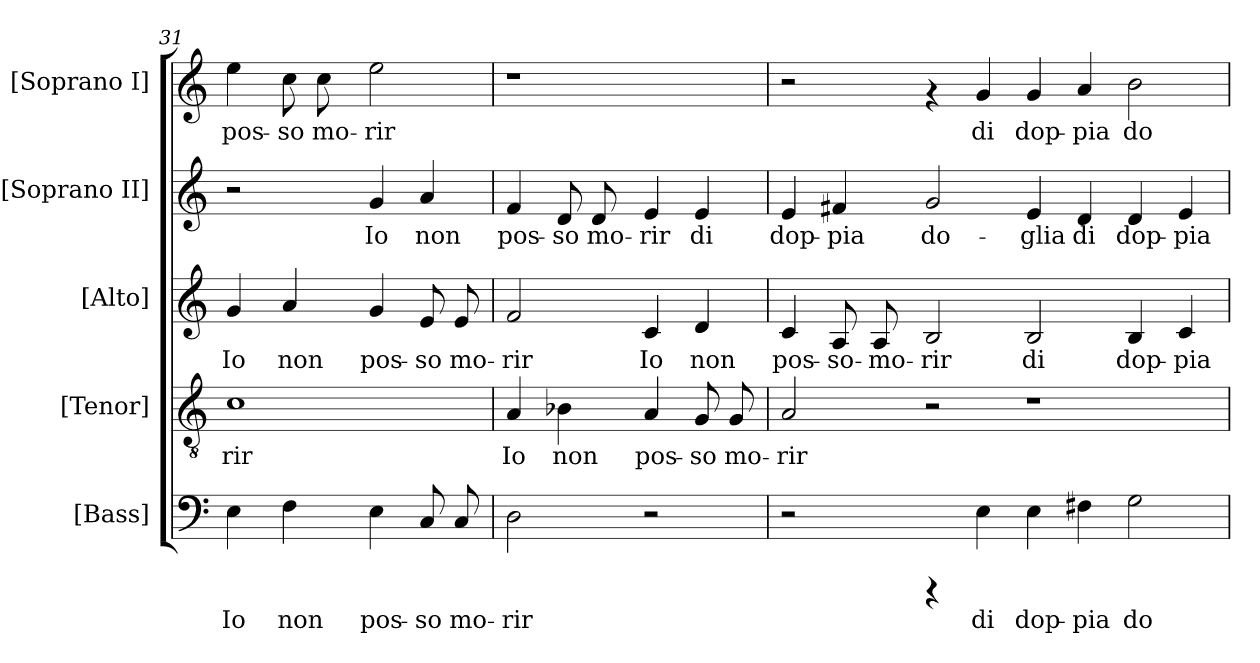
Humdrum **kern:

**kern	**text	**kern	**text	**kern	**text	**kern	**text	**kern	**text
*part5	*part5	*part4	*part4	*part3	*part3	*part2	*part2	*part1	*part1
*staff5	*staff5	*staff4	*staff4	*staff3	*staff3	*staff2	*staff2	*staff1	*staff1
*I"[Bass]	*	*I"[Tenor]	*	*I"[Alto]	*	*I"[Soprano II]	*	*I"[Soprano I]	*
!!LO:PB:g=z
*clefF4	*	*clefGv2	*	*clefG2	*	*clefG2	*	*clefG2	*
*k[]	*	*k[]	*	*k[]	*	*k[]	*	*k[]	*
*C:	*	*C:	*	*C:	*	*C:	*	*C:	*
=31	=31	=31	=31	=31	=31	=31	=31	=31	=31
!	!LO:LY:b:cj	!	!LO:LY:b:cj	!	!LO:LY:b:cj	!	!	!	!LO:LY:b:cj
4E\	Io	1c	-rir	4g/	Io	2r	.	4ee\	pos-
!	!LO:LY:b:cj	!	!	!	!LO:LY:b:cj	!	!	!	!LO:LY:b:cj
4F\	non	.	.	4a/	non	.	.	8cc\	-so
!	!	!	!	!	!	!	!	!	!LO:LY:b:cj
.	.	.	.	.	.	.	.	8cc\	mo-
!	!LO:LY:b:cj	!	!	!	!LO:LY:b:cj	!	!LO:LY:b:cj	!	!LO:LY:b:cj
4E\	pos-	.	.	4g/	pos-	4g/	Io	2ee\	-rir
!	!LO:LY:b:cj	!	!	!	!LO:LY:b:cj	!	!LO:LY:b:cj	!	!
8C/	-so	.	.	8e/	-so	4a/	non	.	.
!	!LO:LY:b:cj	!	!	!	!LO:LY:b:cj	!	!	!	!
8C/	mo-	.	.	8e/	mo-	.	.	.	.
=32	=32	=32	=32	=32	=32	=32	=32	=32	=32
!	!LO:LY:b:cj	!	!LO:LY:b:cj	!	!LO:LY:b:cj	!	!LO:LY:b:cj	!	!
2D\	-rir	4A/	Io	2f/	-rir	4f/	pos-	1r	.
!	!	!	!LO:LY:b:cj	!	!	!	!LO:LY:b:cj	!	!
.	.	4B-X\	non	.	.	8d/	-so	.	.
!	!	!	!	!	!	!	!LO:LY:b:cj	!	!
.	.	.	.	.	.	8d/	mo-	.	.
!	!	!	!LO:LY:b:cj	!	!LO:LY:b:cj	!	!LO:LY:b:cj	!	!
2r	.	4A/	pos-	4c/	Io	4e/	-rir	.	.
!	!	!	!LO:LY:b:cj	!	!LO:LY:b:cj	!	!LO:LY:b:cj	!	!
.	.	8G/	-so	4d/	non	4e/	di	.	.
!	!	!	!LO:LY:b:cj	!	!	!	!	!	!
.	.	8G/	mo-	.	.	.	.	.	.
=33	=33	=33	=33	=33	=33	=33	=33	=33	=33
!	!	!	!LO:LY:b:cj	!	!LO:LY:b:cj	!	!LO:LY:b:cj	!	!
2r	.	2A/	-rir	4c/	pos-	4e/	dop-	2r	.
!	!	!	!	!	!LO:LY:b:cj	!	!LO:LY:b:cj	!	!
.	.	.	.	8A/	-so-	4f#X/	-pia	.	.
!	!	!	!	!	!LO:LY:b:cj	!	!	!	!
.	.	.	.	8A/	-mo-	.	.	.	.
!	!	!	!	!	!LO:LY:b:cj	!	!LO:LY:b:cj	!	!
4rCCC	.	2r	.	2B/	-rir	2g/	do-	4rf	.
!	!LO:LY:b:cj	!	!	!	!	!	!	!	!LO:LY:b:cj
4E\	di	.	.	.	.	.	.	4g/	di
!	!LO:LY:b:cj	!	!	!	!LO:LY:b:cj	!	!LO:LY:b:cj	!	!LO:LY:b:cj
4E\	dop-	1r	.	2B/	di	4e/	-glia	4g/	dop-
!	!LO:LY:b:cj	!	!	!	!	!	!LO:LY:b:cj	!	!LO:LY:b:cj
4F#X\	-pia	.	.	.	.	4d/	di	4a/	-pia
!	!LO:LY:b:cj	!	!	!	!LO:LY:b:cj	!	!LO:LY:b:cj	!	!LO:LY:b:cj
2G\	do-	.	.	4B/	dop-	4d/	dop-	2b\	do-
!	!	!	!	!	!LO:LY:b:cj	!	!LO:LY:b:cj	!	!
.	.	.	.	4c/	-pia	4e/	-pia	.	.
=	=	=	=	=	=	=	=	=	=
*-	*-	*-	*-	*-	*-	*-	*-	*-	*-
